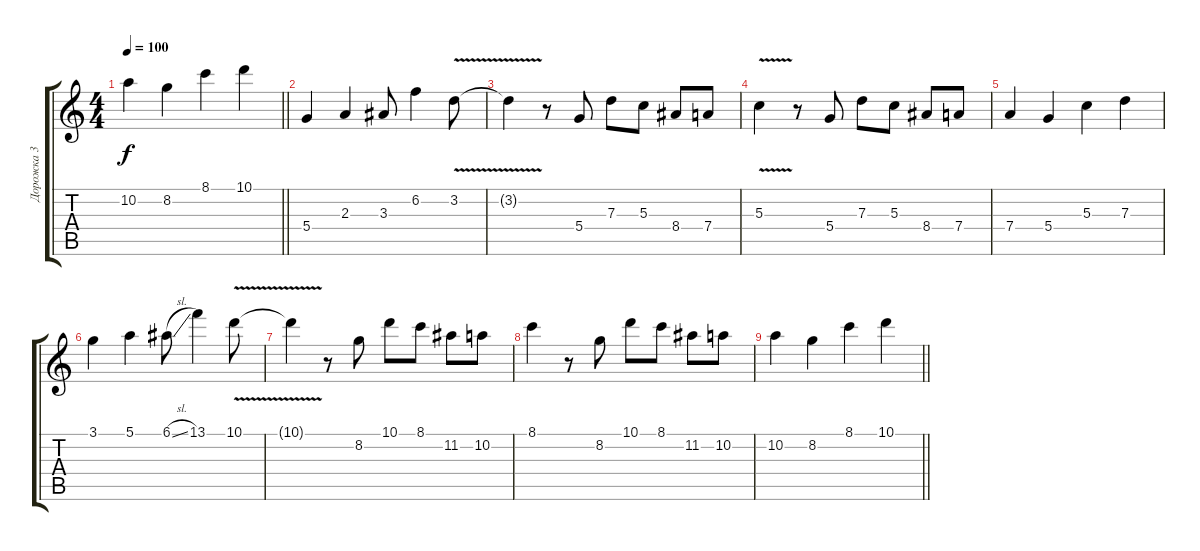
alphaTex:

\track ("Дорожка 3" "Дорожка 3") {instrument distortionguitar}
\staff {score tabs}
\tuning (E4 B3 G3 D3 A2 E2) {hide}
\ts (4 4)
\tempo 100
\clef g2
\barLineRight lightlight
\ks c
10.2.4{dy f} 8.2.4 8.1.4 10.1.4 |
5.4.4 2.3.4 3.3.8 6.2.4 3.2{v}.8 |
3.2{t}.4 r.8 5.4.8 7.3.8 5.3.8 8.4.8 7.4.8 |
5.3{v}.4 r.8 5.4.8 7.3.8 5.3.8 8.4.8 7.4.8 |
7.4.4 5.4.4 5.3.4 7.3.4 |
3.1.4 5.1.4 6.1{sl}.8 13.1.4 10.1{v}.8 |
10.1{t}.4 r.8 8.2.8 10.1.8 8.1.8 11.2.8 10.2.8 |
8.1.4 r.8 8.2.8 10.1.8 8.1.8 11.2.8 10.2.8 |
\barLineRight lightlight
10.2.4 8.2.4 8.1.4 10.1.4
